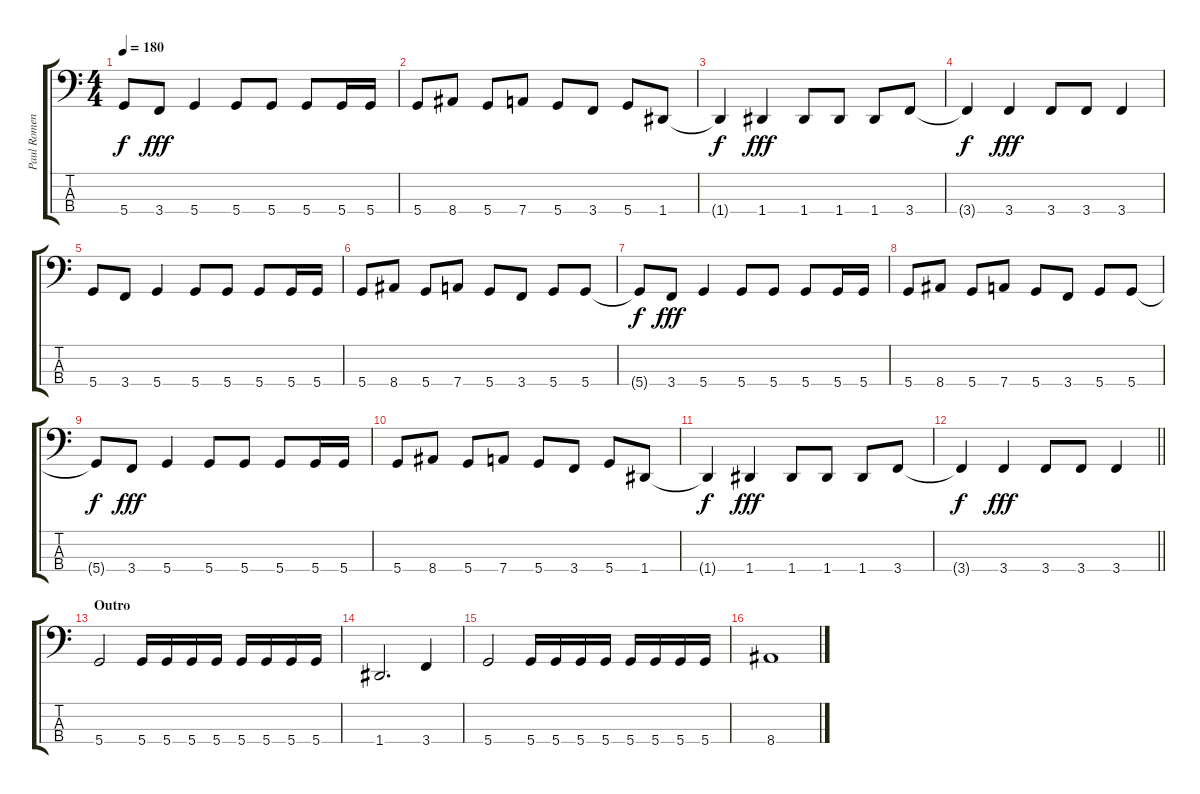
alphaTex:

\track ("Paul Romenko" "Paul Romen") {instrument electricbasspick}
\staff {score tabs}
\tuning (F2 C2 G1 D1) {hide}
\ts (4 4)
\tempo 180
\clef f4
\ks c
5.4{t}.8{dy f} 3.4.8{dy fff} 5.4.4 5.4.8 5.4.8 5.4.8 5.4.16 5.4.16 |
5.4.8 8.4.8 5.4.8 7.4.8 5.4.8 3.4.8 5.4.8 1.4.8 |
1.4{t}.4{dy f} 1.4.4{dy fff} 1.4.8 1.4.8 1.4.8 3.4.8 |
3.4{t}.4{dy f} 3.4.4{dy fff} 3.4.8 3.4.8 3.4.4 |
5.4.8 3.4.8 5.4.4 5.4.8 5.4.8 5.4.8 5.4.16 5.4.16 |
5.4.8 8.4.8 5.4.8 7.4.8 5.4.8 3.4.8 5.4.8 5.4.8 |
5.4{t}.8{dy f} 3.4.8{dy fff} 5.4.4 5.4.8 5.4.8 5.4.8 5.4.16 5.4.16 |
5.4.8 8.4.8 5.4.8 7.4.8 5.4.8 3.4.8 5.4.8 5.4.8 |
5.4{t}.8{dy f} 3.4.8{dy fff} 5.4.4 5.4.8 5.4.8 5.4.8 5.4.16 5.4.16 |
5.4.8 8.4.8 5.4.8 7.4.8 5.4.8 3.4.8 5.4.8 1.4.8 |
1.4{t}.4{dy f} 1.4.4{dy fff} 1.4.8 1.4.8 1.4.8 3.4.8 |
\barLineRight lightlight
3.4{t}.4{dy f} 3.4.4{dy fff} 3.4.8 3.4.8 3.4.4 |
\section ("" "Outro")
5.4.2 5.4.16 5.4.16 5.4.16 5.4.16 5.4.16 5.4.16 5.4.16 5.4.16 |
1.4.2{d} 3.4.4 |
5.4.2 5.4.16 5.4.16 5.4.16 5.4.16 5.4.16 5.4.16 5.4.16 5.4.16 |
8.4.1
